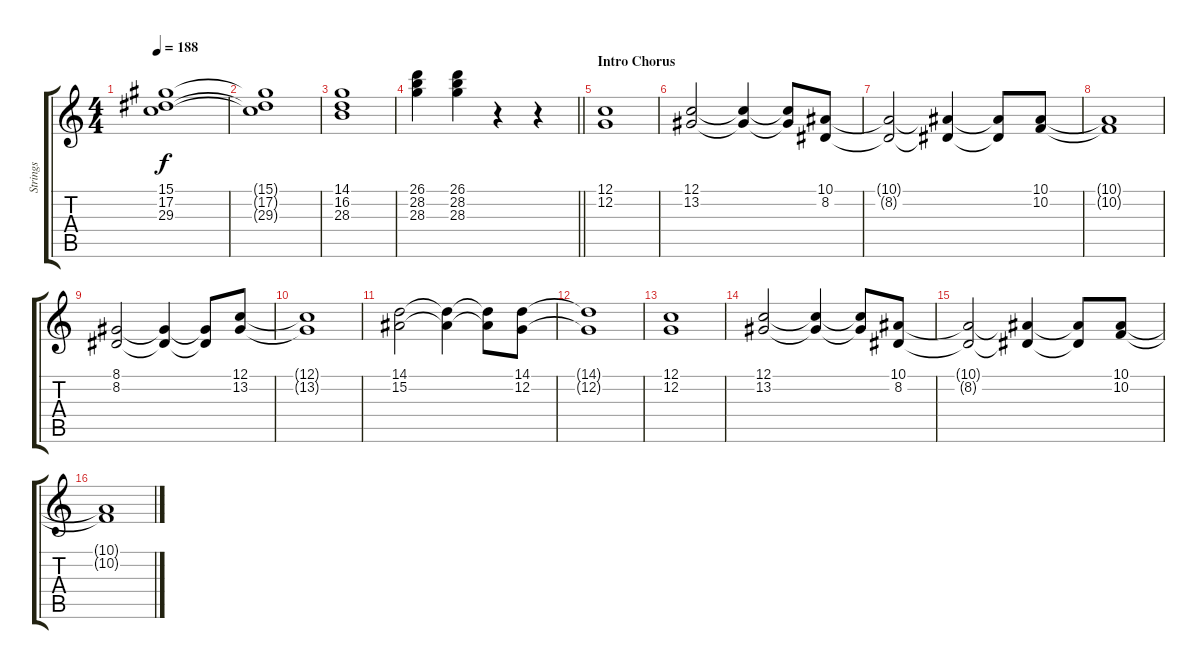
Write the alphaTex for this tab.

\track ("Strings" "Strings") {instrument stringensemble1}
\staff {score tabs}
\tuning (C4 G3 Eb3 Bb2 F2 C2) {hide}
\ts (4 4)
\tempo 188
\clef g2
\ks c
(15.1 17.2 29.3).1{dy f} |
(15.1{t} 17.2{t} 29.3{t}).1 |
(14.1 16.2 28.3).1 |
\barLineRight lightlight
(26.1 28.2 28.3).4 (26.1 28.2 28.3).4 r.4 r.4 |
\section ("" "Intro Chorus")
(12.1 12.2).1 |
(12.1 13.2).2 (12.1{t} 13.2{t}).4 (12.1{t} 13.2{t}).8 (10.1 8.2).8 |
(10.1{t} 8.2{t}).2 (10.1{t} 8.2{t}).4 (10.1{t} 8.2{t}).8 (10.1 10.2).8 |
(10.1{t} 10.2{t}).1 |
(8.1 8.2).2 (8.1{t} 8.2{t}).4 (8.1{t} 8.2{t}).8 (12.1 13.2).8 |
(12.1{t} 13.2{t}).1 |
(14.1 15.2).2 (14.1{t} 15.2{t}).4 (14.1{t} 15.2{t}).8 (14.1 12.2).8 |
(14.1{t} 12.2{t}).1 |
(12.1 12.2).1 |
(12.1 13.2).2 (12.1{t} 13.2{t}).4 (12.1{t} 13.2{t}).8 (10.1 8.2).8 |
(10.1{t} 8.2{t}).2 (10.1{t} 8.2{t}).4 (10.1{t} 8.2{t}).8 (10.1 10.2).8 |
(10.1{t} 10.2{t}).1
